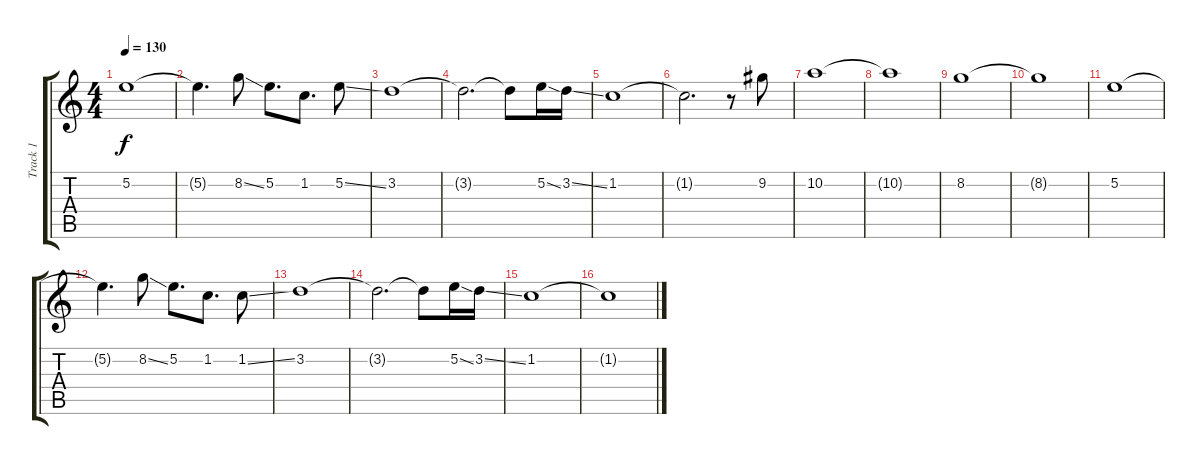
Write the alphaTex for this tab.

\track ("Track 1" "Track 1") {instrument electricguitarjazz}
\staff {score tabs}
\tuning (E4 B3 G3 D3 A2 E2) {hide}
\ts (4 4)
\tempo 130
\clef g2
\ks c
5.2.1{dy f} |
5.2{t}.4{d} 8.2{ss}.8 5.2.8{d} 1.2.8{d} 5.2{ss}.8 |
3.2.1 |
3.2{t}.2{d} 3.2{t}.8 5.2{ss}.16 3.2{ss}.16 |
1.2.1 |
1.2{t}.2{d} r.8 9.2.8 |
10.2.1 |
10.2{t}.1 |
8.2.1 |
8.2{t}.1 |
5.2.1 |
5.2{t}.4{d} 8.2{ss}.8 5.2.8{d} 1.2.8{d} 1.2{ss}.8 |
3.2.1 |
3.2{t}.2{d} 3.2{t}.8 5.2{ss}.16 3.2{ss}.16 |
1.2.1 |
1.2{t}.1
